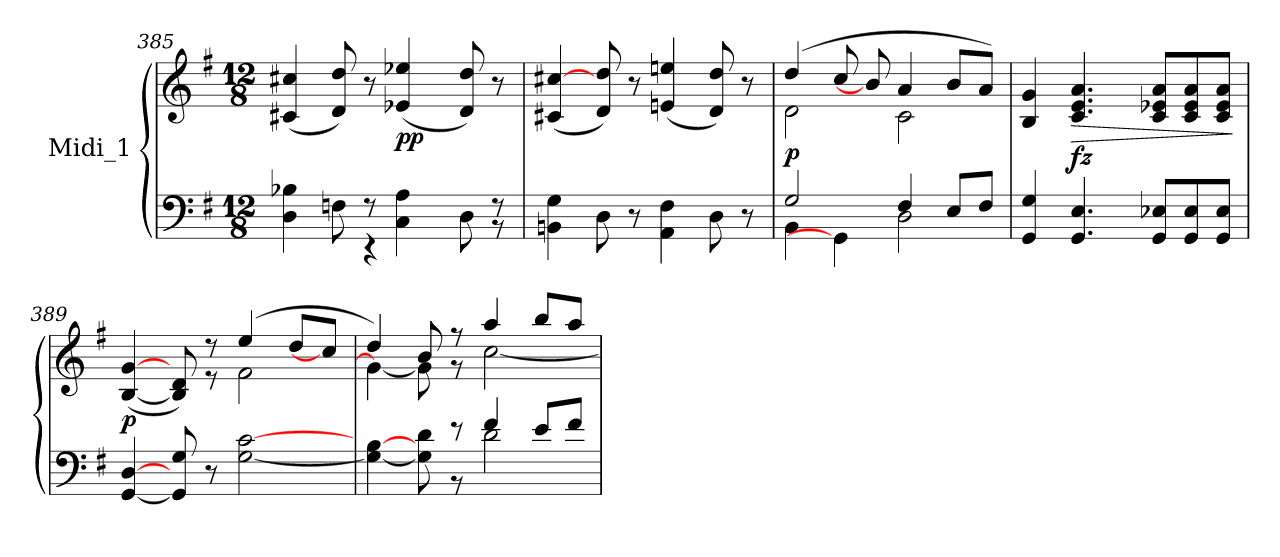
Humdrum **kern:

**kern	**kern	**dynam
*part1	*part1	*part1
*staff2	*staff1	*staff1/2
*I"Midi_1	*	*
*clefF4	*clefG2	*
*k[f#]	*k[f#]	*
*G:	*G:	*
*M12/8	*M12/8	*
=385	=385	=385
*^	*^	*
4D\ 4B-X\	4ryy	(>4c#X/ 4cc#X/	2ryy	.
8Fn\	8ryy	8d/ 8dd/)	.	.
8r	4r	8r	.	.
!	!	!	!	!LO:DY:b
4C\ 4A\	.	(4e-X/ 4ee-X/	2ryy	pp
.	4ryy	.	.	.
8D\	.	8d/ 8dd/)	.	.
8r	8r	8r	.	.
=386	=386	=386	=386	=386
4BBni\ 4G\	2ryy	(4c#X/ [4cc#X/	2ryy	.
8D\	.	8d/ 8dd/)	.	.
8r	.	8r	.	.
4AA\ 4F#i\	2ryy	(4eni/ 4eeni/	2ryy	.
8D\	.	8d/ 8dd/)	.	.
8r	.	8r	.	.
!!LO:PB:g=z	!!
=387	=387	=387	=387	=387
!	!	!	!	!LO:DY:a=2
2G/	4BB\	(>4dd/	2d\	p
.	4GG\]	8cc/	.	.
.	.	8b/]	.	.
4F#/	2D\	4a/	2c\	.
8E/L	.	8b/L	.	.
8F#/J	.	8a/J)	.	.
=388	=388	=388	=388	=388
4GG/ 4G/	2ryy	4B/ 4g/	2ryy	.
!	!	!	!	!LO:HP:b
!	!	!	!	!LO:DY:n=1:a=2
4.GG/ 4.E/	.	4.c/ 4.e/ 4.a/	.	> fz
.	2ryy	.	2ryy	.
8GG/ 8E-X/L	.	8c/ 8e-X/ 8a/L	.	.
8GG/ 8E-/	.	8c/ 8e-/ 8a/	.	.
8GG/ 8E-/J	.	8c/ 8e-/ 8a/J	.	.
*v	*v	*	*	*
*	*v	*v	*
.	.	]
!!LO:LB:g=z
=389	=389	=389
*^	*^	*
!	!	!	!	!LO:DY:b
[4GG/ [4D/	2ryy	([4B/ [4g/	4ryy	p
8GG/] 8G/	.	8B/] 8d/)	8ryy	.
8r	.	8r	8r	.
(>[2G\ [2c\	2ryy	(>4ee/	2f#\	.
.	.	8dd/L	.	.
.	.	8cc#/J]	.	.
=390	=390	=390	=390	=390
4G\_ [4B\	4ryy	4dd/)	4g\_	.
8G\] 8d\	8ryy	8b/)	8g\]	.
8r	8r	8r	8r	.
4f#/	2d\	4aa/	[2cc\	.
8e/L	.	8bb/L	.	.
8f#/J	.	8aa/J	.	.
*v	*v	*	*	*
*	*v	*v	*
=	=	=
*-	*-	*-
